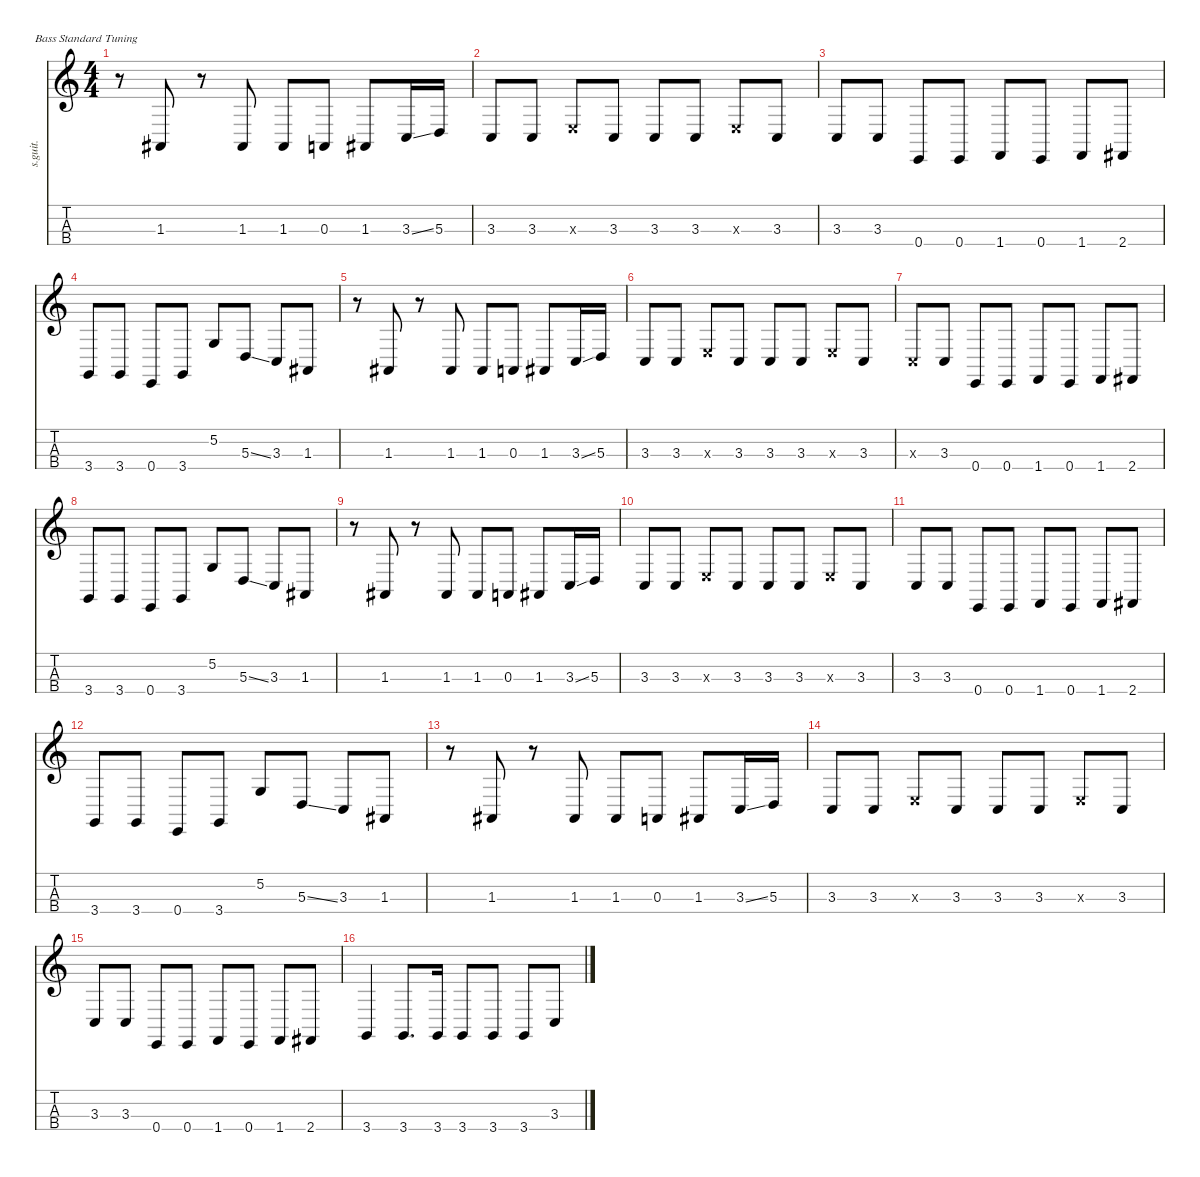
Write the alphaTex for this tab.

\defaultSystemsLayout 4
\hideDynamics
\bracketExtendMode nobrackets
\track ("Ed King (Bass Guitar)" "s.guit.") {instrument electricbasspick}
\staff {score tabs}
\tuning (G2 D2 A1 E1)
\ts (4 4)
\tempo (150 hide)
\clef g2
\ks c
r.8{dy f} 1.3{acc #}.8{lyrics (0 "") lyrics (1 "") lyrics (2 "") lyrics (3 "") lyrics (4 "")} r.8 1.3{acc #}.8{lyrics (0 "") lyrics (1 "") lyrics (2 "") lyrics (3 "") lyrics (4 "")} 1.3{acc #}.8{lyrics (0 "") lyrics (1 "") lyrics (2 "") lyrics (3 "") lyrics (4 "")} 0.3.8{lyrics (0 "") lyrics (1 "") lyrics (2 "") lyrics (3 "") lyrics (4 "")} 1.3{acc #}.8{lyrics (0 "") lyrics (1 "") lyrics (2 "") lyrics (3 "") lyrics (4 "")} 3.3{ss}.16{lyrics (0 "") lyrics (1 "") lyrics (2 "") lyrics (3 "") lyrics (4 "")} 5.3.16{lyrics (0 "") lyrics (1 "") lyrics (2 "") lyrics (3 "") lyrics (4 "")} |
3.3.8{lyrics (0 "") lyrics (1 "") lyrics (2 "") lyrics (3 "") lyrics (4 "")} 3.3.8{lyrics (0 "") lyrics (1 "") lyrics (2 "") lyrics (3 "") lyrics (4 "")} 7.3{x}.8{lyrics (0 "") lyrics (1 "") lyrics (2 "") lyrics (3 "") lyrics (4 "")} 3.3.8{lyrics (0 "") lyrics (1 "") lyrics (2 "") lyrics (3 "") lyrics (4 "")} 3.3.8{lyrics (0 "") lyrics (1 "") lyrics (2 "") lyrics (3 "") lyrics (4 "")} 3.3.8{lyrics (0 "") lyrics (1 "") lyrics (2 "") lyrics (3 "") lyrics (4 "")} 7.3{x}.8{lyrics (0 "") lyrics (1 "") lyrics (2 "") lyrics (3 "") lyrics (4 "")} 3.3.8{lyrics (0 "") lyrics (1 "") lyrics (2 "") lyrics (3 "") lyrics (4 "")} |
3.3.8{lyrics (0 "") lyrics (1 "") lyrics (2 "") lyrics (3 "") lyrics (4 "")} 3.3.8{lyrics (0 "") lyrics (1 "") lyrics (2 "") lyrics (3 "") lyrics (4 "")} 0.4.8{lyrics (0 "") lyrics (1 "") lyrics (2 "") lyrics (3 "") lyrics (4 "")} 0.4.8{lyrics (0 "") lyrics (1 "") lyrics (2 "") lyrics (3 "") lyrics (4 "")} 1.4.8{lyrics (0 "") lyrics (1 "") lyrics (2 "") lyrics (3 "") lyrics (4 "")} 0.4.8{lyrics (0 "") lyrics (1 "") lyrics (2 "") lyrics (3 "") lyrics (4 "")} 1.4.8{lyrics (0 "") lyrics (1 "") lyrics (2 "") lyrics (3 "") lyrics (4 "")} 2.4{acc #}.8{lyrics (0 "") lyrics (1 "") lyrics (2 "") lyrics (3 "") lyrics (4 "")} |
3.4.8{lyrics (0 "") lyrics (1 "") lyrics (2 "") lyrics (3 "") lyrics (4 "")} 3.4.8{lyrics (0 "") lyrics (1 "") lyrics (2 "") lyrics (3 "") lyrics (4 "")} 0.4.8{lyrics (0 "") lyrics (1 "") lyrics (2 "") lyrics (3 "") lyrics (4 "")} 3.4.8{lyrics (0 "") lyrics (1 "") lyrics (2 "") lyrics (3 "") lyrics (4 "")} 5.2.8{lyrics (0 "") lyrics (1 "") lyrics (2 "") lyrics (3 "") lyrics (4 "")} 5.3{ss}.8{lyrics (0 "") lyrics (1 "") lyrics (2 "") lyrics (3 "") lyrics (4 "")} 3.3.8{lyrics (0 "") lyrics (1 "") lyrics (2 "") lyrics (3 "") lyrics (4 "")} 1.3{acc #}.8{lyrics (0 "") lyrics (1 "") lyrics (2 "") lyrics (3 "") lyrics (4 "")} |
r.8 1.3{acc #}.8{lyrics (0 "") lyrics (1 "") lyrics (2 "") lyrics (3 "") lyrics (4 "")} r.8 1.3{acc #}.8{lyrics (0 "") lyrics (1 "") lyrics (2 "") lyrics (3 "") lyrics (4 "")} 1.3{acc #}.8{lyrics (0 "") lyrics (1 "") lyrics (2 "") lyrics (3 "") lyrics (4 "")} 0.3.8{lyrics (0 "") lyrics (1 "") lyrics (2 "") lyrics (3 "") lyrics (4 "")} 1.3{acc #}.8{lyrics (0 "") lyrics (1 "") lyrics (2 "") lyrics (3 "") lyrics (4 "")} 3.3{ss}.16{lyrics (0 "") lyrics (1 "") lyrics (2 "") lyrics (3 "") lyrics (4 "")} 5.3.16{lyrics (0 "") lyrics (1 "") lyrics (2 "") lyrics (3 "") lyrics (4 "")} |
3.3.8{lyrics (0 "") lyrics (1 "") lyrics (2 "") lyrics (3 "") lyrics (4 "")} 3.3.8{lyrics (0 "") lyrics (1 "") lyrics (2 "") lyrics (3 "") lyrics (4 "")} 7.3{x}.8{lyrics (0 "") lyrics (1 "") lyrics (2 "") lyrics (3 "") lyrics (4 "")} 3.3.8{lyrics (0 "") lyrics (1 "") lyrics (2 "") lyrics (3 "") lyrics (4 "")} 3.3.8{lyrics (0 "") lyrics (1 "") lyrics (2 "") lyrics (3 "") lyrics (4 "")} 3.3.8{lyrics (0 "") lyrics (1 "") lyrics (2 "") lyrics (3 "") lyrics (4 "")} 7.3{x}.8{lyrics (0 "") lyrics (1 "") lyrics (2 "") lyrics (3 "") lyrics (4 "")} 3.3.8{lyrics (0 "") lyrics (1 "") lyrics (2 "") lyrics (3 "") lyrics (4 "")} |
3.3{x}.8{lyrics (0 "") lyrics (1 "") lyrics (2 "") lyrics (3 "") lyrics (4 "")} 3.3.8{lyrics (0 "") lyrics (1 "") lyrics (2 "") lyrics (3 "") lyrics (4 "")} 0.4.8{lyrics (0 "") lyrics (1 "") lyrics (2 "") lyrics (3 "") lyrics (4 "")} 0.4.8{lyrics (0 "") lyrics (1 "") lyrics (2 "") lyrics (3 "") lyrics (4 "")} 1.4.8{lyrics (0 "") lyrics (1 "") lyrics (2 "") lyrics (3 "") lyrics (4 "")} 0.4.8{lyrics (0 "") lyrics (1 "") lyrics (2 "") lyrics (3 "") lyrics (4 "")} 1.4.8{lyrics (0 "") lyrics (1 "") lyrics (2 "") lyrics (3 "") lyrics (4 "")} 2.4{acc #}.8{lyrics (0 "") lyrics (1 "") lyrics (2 "") lyrics (3 "") lyrics (4 "")} |
3.4.8{lyrics (0 "") lyrics (1 "") lyrics (2 "") lyrics (3 "") lyrics (4 "")} 3.4.8{lyrics (0 "") lyrics (1 "") lyrics (2 "") lyrics (3 "") lyrics (4 "")} 0.4.8{lyrics (0 "") lyrics (1 "") lyrics (2 "") lyrics (3 "") lyrics (4 "")} 3.4.8{lyrics (0 "") lyrics (1 "") lyrics (2 "") lyrics (3 "") lyrics (4 "")} 5.2.8{lyrics (0 "") lyrics (1 "") lyrics (2 "") lyrics (3 "") lyrics (4 "")} 5.3{ss}.8{lyrics (0 "") lyrics (1 "") lyrics (2 "") lyrics (3 "") lyrics (4 "")} 3.3.8{lyrics (0 "") lyrics (1 "") lyrics (2 "") lyrics (3 "") lyrics (4 "")} 1.3{acc #}.8{lyrics (0 "") lyrics (1 "") lyrics (2 "") lyrics (3 "") lyrics (4 "")} |
r.8 1.3{acc #}.8{lyrics (0 "") lyrics (1 "") lyrics (2 "") lyrics (3 "") lyrics (4 "")} r.8 1.3{acc #}.8{lyrics (0 "") lyrics (1 "") lyrics (2 "") lyrics (3 "") lyrics (4 "")} 1.3{acc #}.8{lyrics (0 "") lyrics (1 "") lyrics (2 "") lyrics (3 "") lyrics (4 "")} 0.3.8{lyrics (0 "") lyrics (1 "") lyrics (2 "") lyrics (3 "") lyrics (4 "")} 1.3{acc #}.8{lyrics (0 "") lyrics (1 "") lyrics (2 "") lyrics (3 "") lyrics (4 "")} 3.3{ss}.16{lyrics (0 "") lyrics (1 "") lyrics (2 "") lyrics (3 "") lyrics (4 "")} 5.3.16{lyrics (0 "") lyrics (1 "") lyrics (2 "") lyrics (3 "") lyrics (4 "")} |
3.3.8{lyrics (0 "") lyrics (1 "") lyrics (2 "") lyrics (3 "") lyrics (4 "")} 3.3.8{lyrics (0 "") lyrics (1 "") lyrics (2 "") lyrics (3 "") lyrics (4 "")} 7.3{x}.8{lyrics (0 "") lyrics (1 "") lyrics (2 "") lyrics (3 "") lyrics (4 "")} 3.3.8{lyrics (0 "") lyrics (1 "") lyrics (2 "") lyrics (3 "") lyrics (4 "")} 3.3.8{lyrics (0 "") lyrics (1 "") lyrics (2 "") lyrics (3 "") lyrics (4 "")} 3.3.8{lyrics (0 "") lyrics (1 "") lyrics (2 "") lyrics (3 "") lyrics (4 "")} 7.3{x}.8{lyrics (0 "") lyrics (1 "") lyrics (2 "") lyrics (3 "") lyrics (4 "")} 3.3.8{lyrics (0 "") lyrics (1 "") lyrics (2 "") lyrics (3 "") lyrics (4 "")} |
3.3.8{lyrics (0 "") lyrics (1 "") lyrics (2 "") lyrics (3 "") lyrics (4 "")} 3.3.8{lyrics (0 "") lyrics (1 "") lyrics (2 "") lyrics (3 "") lyrics (4 "")} 0.4.8{lyrics (0 "") lyrics (1 "") lyrics (2 "") lyrics (3 "") lyrics (4 "")} 0.4.8{lyrics (0 "") lyrics (1 "") lyrics (2 "") lyrics (3 "") lyrics (4 "")} 1.4.8{lyrics (0 "") lyrics (1 "") lyrics (2 "") lyrics (3 "") lyrics (4 "")} 0.4.8{lyrics (0 "") lyrics (1 "") lyrics (2 "") lyrics (3 "") lyrics (4 "")} 1.4.8{lyrics (0 "") lyrics (1 "") lyrics (2 "") lyrics (3 "") lyrics (4 "")} 2.4{acc #}.8{lyrics (0 "") lyrics (1 "") lyrics (2 "") lyrics (3 "") lyrics (4 "")} |
3.4.8{lyrics (0 "") lyrics (1 "") lyrics (2 "") lyrics (3 "") lyrics (4 "")} 3.4.8{lyrics (0 "") lyrics (1 "") lyrics (2 "") lyrics (3 "") lyrics (4 "")} 0.4.8{lyrics (0 "") lyrics (1 "") lyrics (2 "") lyrics (3 "") lyrics (4 "")} 3.4.8{lyrics (0 "") lyrics (1 "") lyrics (2 "") lyrics (3 "") lyrics (4 "")} 5.2.8{lyrics (0 "") lyrics (1 "") lyrics (2 "") lyrics (3 "") lyrics (4 "")} 5.3{ss}.8{lyrics (0 "") lyrics (1 "") lyrics (2 "") lyrics (3 "") lyrics (4 "")} 3.3.8{lyrics (0 "") lyrics (1 "") lyrics (2 "") lyrics (3 "") lyrics (4 "")} 1.3{acc #}.8{lyrics (0 "") lyrics (1 "") lyrics (2 "") lyrics (3 "") lyrics (4 "")} |
r.8 1.3{acc #}.8{lyrics (0 "") lyrics (1 "") lyrics (2 "") lyrics (3 "") lyrics (4 "")} r.8 1.3{acc #}.8{lyrics (0 "") lyrics (1 "") lyrics (2 "") lyrics (3 "") lyrics (4 "")} 1.3{acc #}.8{lyrics (0 "") lyrics (1 "") lyrics (2 "") lyrics (3 "") lyrics (4 "")} 0.3.8{lyrics (0 "") lyrics (1 "") lyrics (2 "") lyrics (3 "") lyrics (4 "")} 1.3{acc #}.8{lyrics (0 "") lyrics (1 "") lyrics (2 "") lyrics (3 "") lyrics (4 "")} 3.3{ss}.16{lyrics (0 "") lyrics (1 "") lyrics (2 "") lyrics (3 "") lyrics (4 "")} 5.3.16{lyrics (0 "") lyrics (1 "") lyrics (2 "") lyrics (3 "") lyrics (4 "")} |
3.3.8{lyrics (0 "") lyrics (1 "") lyrics (2 "") lyrics (3 "") lyrics (4 "")} 3.3.8{lyrics (0 "") lyrics (1 "") lyrics (2 "") lyrics (3 "") lyrics (4 "")} 7.3{x}.8{lyrics (0 "") lyrics (1 "") lyrics (2 "") lyrics (3 "") lyrics (4 "")} 3.3.8{lyrics (0 "") lyrics (1 "") lyrics (2 "") lyrics (3 "") lyrics (4 "")} 3.3.8{lyrics (0 "") lyrics (1 "") lyrics (2 "") lyrics (3 "") lyrics (4 "")} 3.3.8{lyrics (0 "") lyrics (1 "") lyrics (2 "") lyrics (3 "") lyrics (4 "")} 7.3{x}.8{lyrics (0 "") lyrics (1 "") lyrics (2 "") lyrics (3 "") lyrics (4 "")} 3.3.8{lyrics (0 "") lyrics (1 "") lyrics (2 "") lyrics (3 "") lyrics (4 "")} |
3.3.8{lyrics (0 "") lyrics (1 "") lyrics (2 "") lyrics (3 "") lyrics (4 "")} 3.3.8{lyrics (0 "") lyrics (1 "") lyrics (2 "") lyrics (3 "") lyrics (4 "")} 0.4.8{lyrics (0 "") lyrics (1 "") lyrics (2 "") lyrics (3 "") lyrics (4 "")} 0.4.8{lyrics (0 "") lyrics (1 "") lyrics (2 "") lyrics (3 "") lyrics (4 "")} 1.4.8{lyrics (0 "") lyrics (1 "") lyrics (2 "") lyrics (3 "") lyrics (4 "")} 0.4.8{lyrics (0 "") lyrics (1 "") lyrics (2 "") lyrics (3 "") lyrics (4 "")} 1.4.8{lyrics (0 "") lyrics (1 "") lyrics (2 "") lyrics (3 "") lyrics (4 "")} 2.4{acc #}.8{lyrics (0 "") lyrics (1 "") lyrics (2 "") lyrics (3 "") lyrics (4 "")} |
3.4.4{lyrics (0 "") lyrics (1 "") lyrics (2 "") lyrics (3 "") lyrics (4 "")} 3.4.8{d lyrics (0 "") lyrics (1 "") lyrics (2 "") lyrics (3 "") lyrics (4 "")} 3.4.16{lyrics (0 "") lyrics (1 "") lyrics (2 "") lyrics (3 "") lyrics (4 "")} 3.4.8{lyrics (0 "") lyrics (1 "") lyrics (2 "") lyrics (3 "") lyrics (4 "")} 3.4.8{lyrics (0 "") lyrics (1 "") lyrics (2 "") lyrics (3 "") lyrics (4 "")} 3.4.8{lyrics (0 "") lyrics (1 "") lyrics (2 "") lyrics (3 "") lyrics (4 "")} 3.3.8{lyrics (0 "") lyrics (1 "") lyrics (2 "") lyrics (3 "") lyrics (4 "")}
